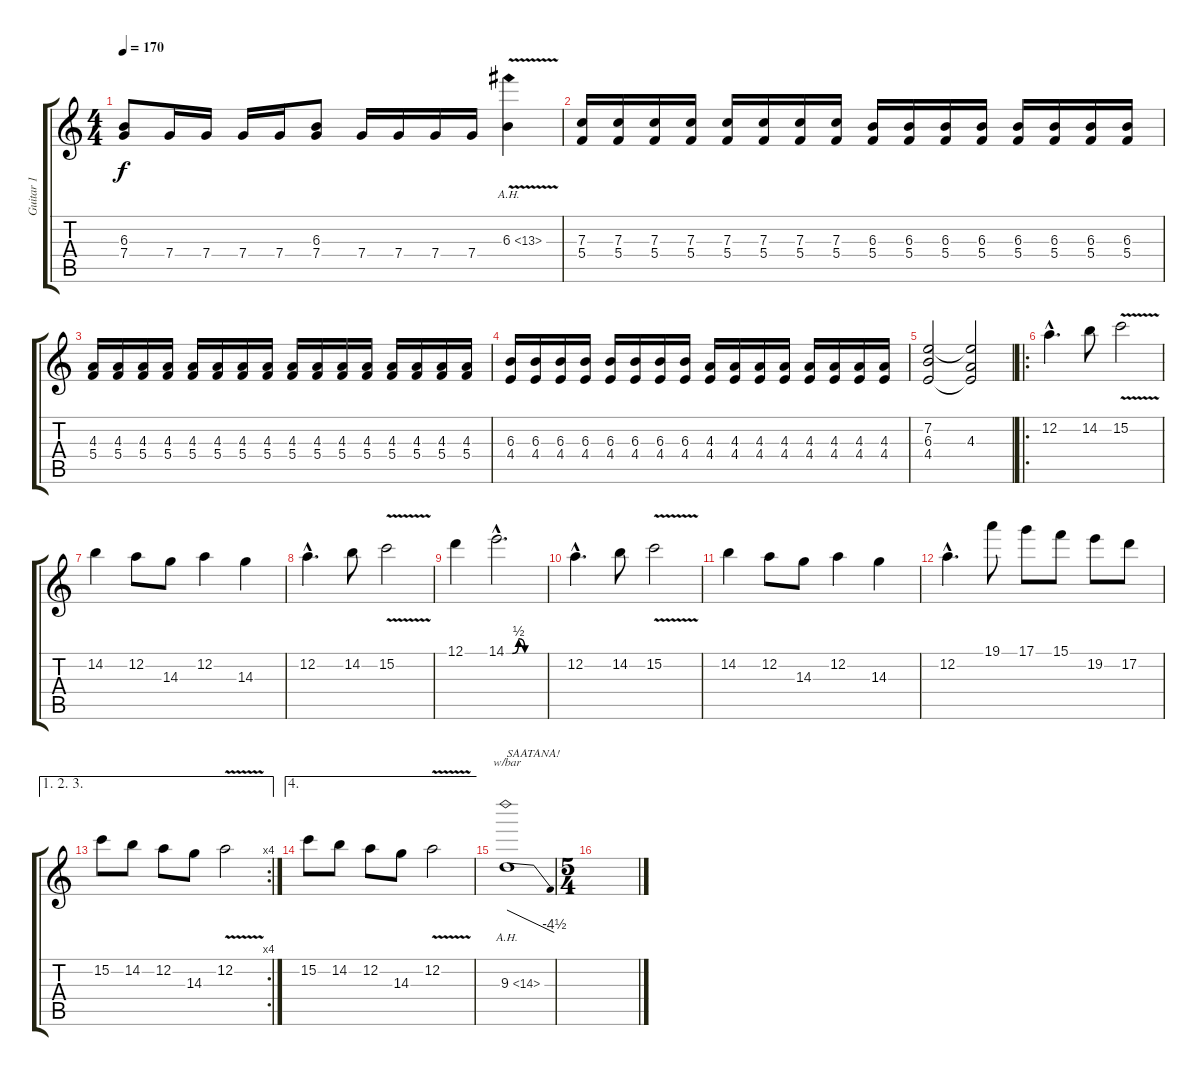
\track ("Guitar 1" "Guitar 1") {instrument distortionguitar}
\staff {score tabs}
\tuning (D4 A3 F3 C3 G2 D2) {hide}
\ts (4 4)
\tempo 170
\clef g2
\ks c
(6.3 7.4).8{dy f} 7.4.16 7.4.16 7.4.16 7.4.16 (6.3 7.4).8 7.4.16 7.4.16 7.4.16 7.4.16 6.3{ah 7 v}.4 |
(7.3 5.4).16 (7.3 5.4).16 (7.3 5.4).16 (7.3 5.4).16 (7.3 5.4).16 (7.3 5.4).16 (7.3 5.4).16 (7.3 5.4).16 (6.3 5.4).16 (6.3 5.4).16 (6.3 5.4).16 (6.3 5.4).16 (6.3 5.4).16 (6.3 5.4).16 (6.3 5.4).16 (6.3 5.4).16 |
(4.3 5.4).16 (4.3 5.4).16 (4.3 5.4).16 (4.3 5.4).16 (4.3 5.4).16 (4.3 5.4).16 (4.3 5.4).16 (4.3 5.4).16 (4.3 5.4).16 (4.3 5.4).16 (4.3 5.4).16 (4.3 5.4).16 (4.3 5.4).16 (4.3 5.4).16 (4.3 5.4).16 (4.3 5.4).16 |
(6.3 4.4).16 (6.3 4.4).16 (6.3 4.4).16 (6.3 4.4).16 (6.3 4.4).16 (6.3 4.4).16 (6.3 4.4).16 (6.3 4.4).16 (4.3 4.4).16 (4.3 4.4).16 (4.3 4.4).16 (4.3 4.4).16 (4.3 4.4).16 (4.3 4.4).16 (4.3 4.4).16 (4.3 4.4).16 |
(7.2 6.3 4.4).2 (7.2{t} 4.3 4.4{t}).2 |
\ro
12.2{hac}.4{d} 14.2.8 15.2{v}.2 |
14.2.4 12.2.8 14.3.8 12.2.4 14.3.4 |
12.2{hac}.4{d} 14.2.8 15.2{v}.2 |
12.1.4 14.1{be (custom 0 0 10 0 20 2 30 0 45 0 60 0) hac}.2{d} |
12.2{hac}.4{d} 14.2.8 15.2{v}.2 |
14.2.4 12.2.8 14.3.8 12.2.4 14.3.4 |
12.2{hac}.4{d} 19.1.8 17.1.8 15.1.8 19.2.8 17.2.8 |
\ae (1 2 3)
\rc 4
15.2.8 14.2.8 12.2.8 14.3.8 12.2{v}.2 |
\ae 4
15.2.8 14.2.8 12.2.8 14.3.8 12.2{v}.2 |
9.3{ah 5}.1{tbe (dive default 0 0 60 -18) txt "SAATANA!"} |
\ts (5 4)
